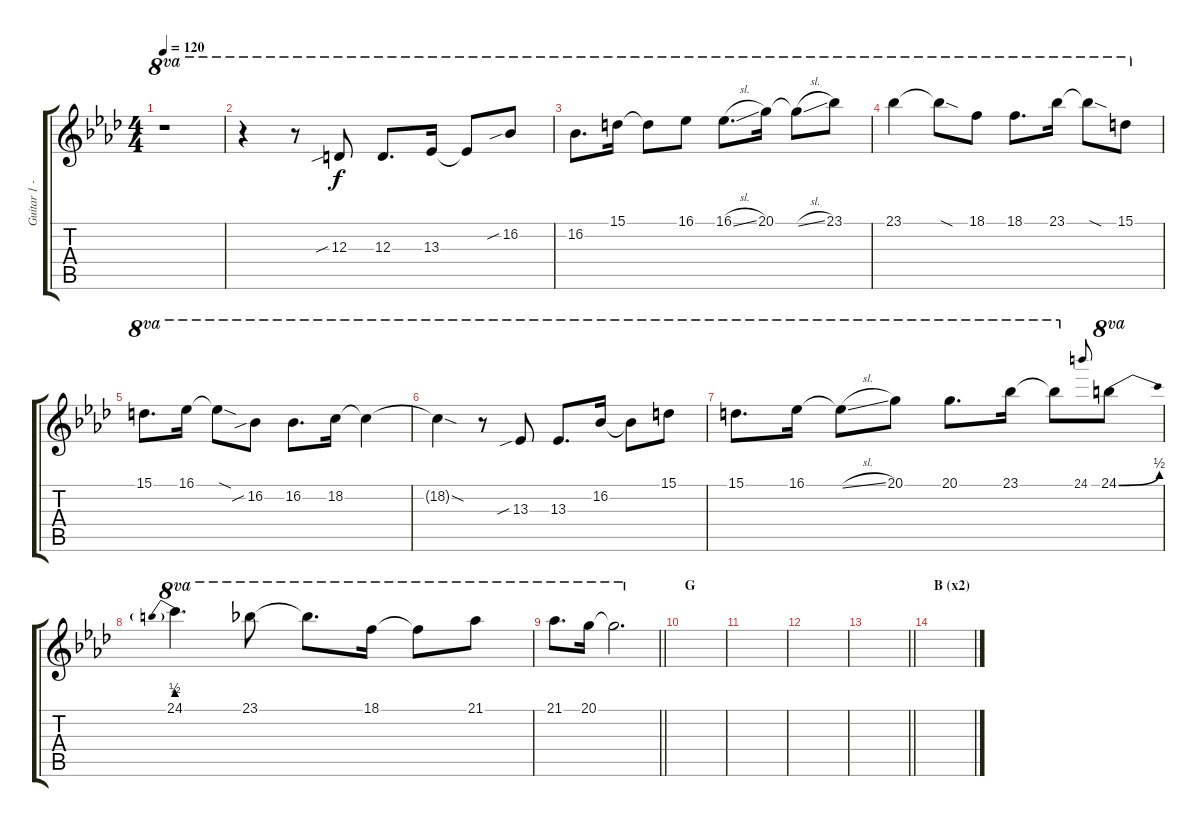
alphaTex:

\track ("Guitar 1 - Uruha" "Guitar 1 -") {instrument overdrivenguitar}
\staff {score tabs}
\tuning (B3 Gb3 D3 A2 E2 B1) {hide}
\ts (4 4)
\tempo 120
\clef g2
\ks ab
r.1{ot 8va dy f} |
r.4{ot 8va} r.8{ot 8va} 12.3{sib}.8{ot 8va} 12.3.8{d ot 8va} 13.3.16{ot 8va} 13.3{t}.8{ot 8va} 16.2{sib}.8{ot 8va} |
16.2.8{d ot 8va} 15.1.16{ot 8va} 15.1{t}.8{ot 8va} 16.1.8{ot 8va} 16.1{sl}.8{d ot 8va} 20.1.16{ot 8va} 20.1{sl t}.8{ot 8va} 23.1.8{ot 8va} |
23.1.4{ot 8va} 23.1{sod t}.8{ot 8va} 18.1.8{ot 8va} 18.1.8{d ot 8va} 23.1.16{ot 8va} 23.1{sod t}.8{ot 8va} 15.1.8{ot 8va} |
15.1.8{d ot 8va} 16.1.16{ot 8va} 16.1{sod t}.8{ot 8va} 16.2{sib}.8{ot 8va} 16.2.8{d ot 8va} 18.2.16{ot 8va} 18.2{t}.4{ot 8va} |
18.2{sod t}.4{ot 8va} r.8{ot 8va} 13.3{sib}.8{ot 8va} 13.3.8{d ot 8va} 16.2.16{ot 8va} 16.2{t}.8{ot 8va} 15.1.8{ot 8va} |
15.1.8{d ot 8va} 16.1.16{ot 8va} 16.1{sl t}.8{ot 8va} 20.1.8{ot 8va} 20.1.8{d ot 8va} 23.1.16{ot 8va} 23.1{t}.8{ot 8va} 24.1.8{gr onbeat} 24.1{be (bend 0 0 60 2)}.8{ot 8va} |
24.1{be (prebend 0 2 60 2)}.4{d ot 8va} 23.1.8{ot 8va} 23.1{t}.8{d ot 8va} 18.1.16{ot 8va} 18.1{t}.8{ot 8va} 21.1.8{ot 8va} |
\barLineRight lightlight
21.1.8{d ot 8va} 20.1.16{ot 8va} 20.1{t}.2{d ot 8va} |
\section ("" "G")
|
|
|
\barLineRight lightlight
|
\section ("" "B (x2)")
